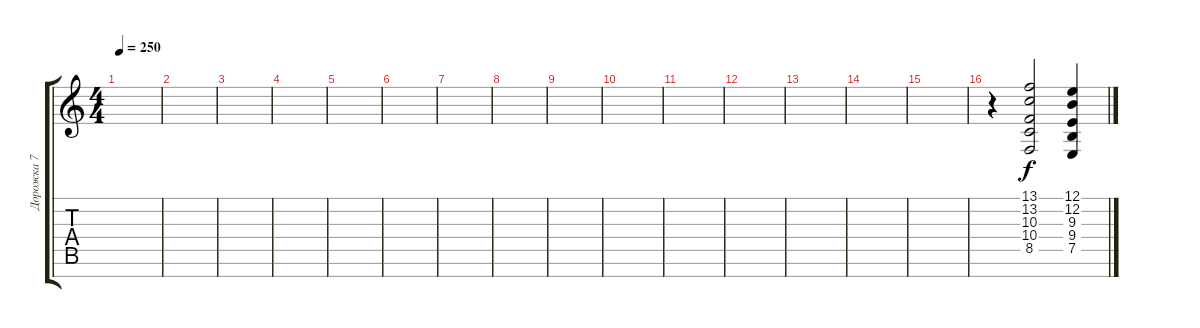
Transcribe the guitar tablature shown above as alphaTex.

\track ("Дорожка 7" "Дорожка 7") {instrument drawbarorgan}
\staff {score tabs}
\tuning (E4 B3 G3 D3 A2 E2 B1) {hide}
\ts (4 4)
\tempo 250
\clef g2
\ks c
|
|
|
|
|
|
|
|
|
|
|
|
|
|
|
r.4 (13.1 13.2 10.3 10.4 8.5).2 (12.1 12.2 9.3 9.4 7.5).4
